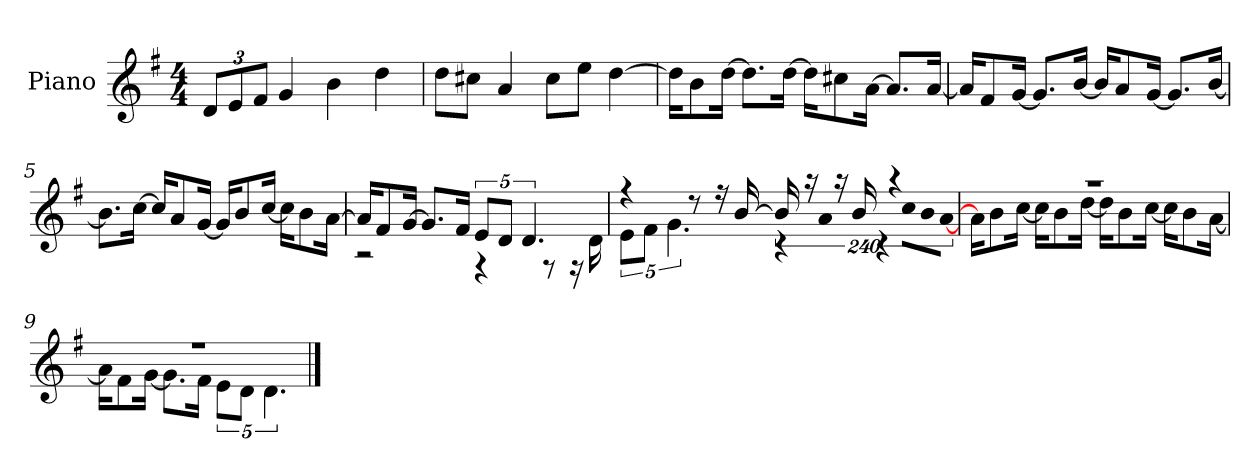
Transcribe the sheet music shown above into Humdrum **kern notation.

**kern
*part1
*staff1
*I"Piano
*I'P-no
*clefG2
*k[f#]
*M4/4
*MM90
*Xbrackettup
=1
12d/L
12e/
12f#/J
4g/
4b\
4dd\
=2
8dd\L
8cc#X\J
4a/
8cc#\L
8ee\J
[4dd\
=3
16dd\KL]
8b\
[16dd\Jk
8.dd\L]
[16dd\Jk
16dd\KL]
8cc#X\
[16a\Jk
8.a/L]
[16a/Jk
=4
16a/KL]
8f#/
[16g/Jk
8.g/L]
[16b/Jk
16b/KL]
8a/
[16g/Jk
8.g/L]
[16b/Jk
!!LO:LB:g=z
=5
8.b\L]
[16cc\Jk
16cc/KL]
8a/
[16g/Jk
16g/KL]
8b/
[16cc/Jk
16cc\KL]
8b\
[16a\Jk
=6
*^
16a/KL]	2r
8f#/	.
[16g/Jk	.
8.g/L]	.
16f#/Jk	.
*brackettup	*
10e/L	4r
10d/J	.
5.d/	.
.	8r
.	16r
.	16d\
=7	=7
4r	10e\L
.	10f#\J
.	5.g\
8r	.
16r	.
[16b/	.
!	!LO:N:vis=16
16b/]	1920%137r
16r	.
!	!LO:N:vis=8
.	960%137a\
16r	.
16b/	.
!	!LO:N:vis=16
.	1920%137r
4r	.
!	!LO:N:vis=16
.	1920%137cc\LL
!	!LO:N:vis=16
.	1920%137b\
!	!LO:N:vis=16
.	[1920%137a\JJ
.	1920ryy
!!LO:LB:g=z	!!
=8	=8
1r	16a\KL]
.	8b\
.	[16cc\Jk
.	16cc\KL]
.	8b\
.	[16dd\Jk
.	16dd\KL]
.	8b\
.	[16cc\Jk
.	16cc\KL]
.	8b\
.	[16a\Jk
=9	=9
1r	16a\KL]
.	8f#\
.	[16g\Jk
.	8.g\L]
.	16f#\Jk
.	10e\L
.	10d\J
.	5.d\
*v	*v
==
*-
